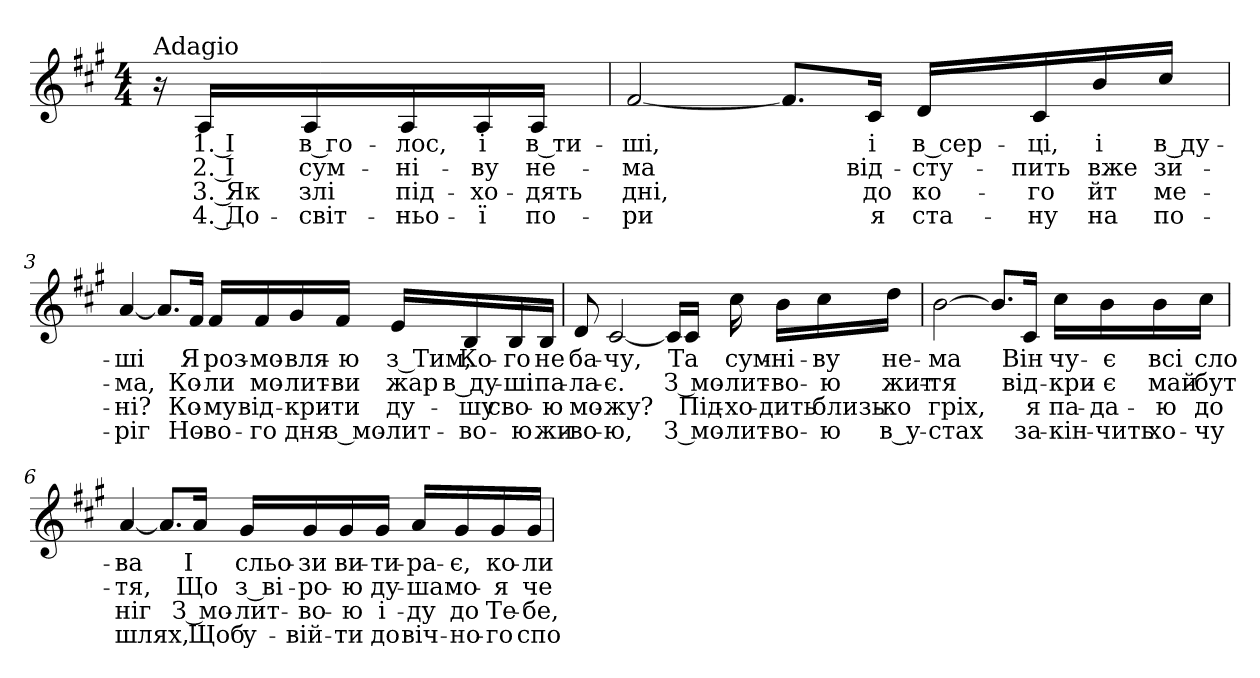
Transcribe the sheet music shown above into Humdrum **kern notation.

**kern	**text	**text	**text	**text
*part1	*part1	*part1	*part1	*part1
*staff1	*staff1	*staff1	*staff1	*staff1
!!LO:PB:g=z
*clefG2	*	*	*	*
*k[f#c#g#]	*	*	*	*
*f#:	*	*	*	*
*M4/4	*	*	*	*
*MM60	*	*	*	*
=1	=1	=1	=1	=1
!LO:TX:a:t=Adagio	!	!	!	!
16r	.	.	.	.
!	!LO:LY:b:color=#000000	!LO:LY:b:color=#000000	!LO:LY:b:color=#000000	!LO:LY:b:color=#000000
16Ai/LL	1. І	2. І	3. Як	4. До-
!	!LO:LY:b:color=#000000	!LO:LY:b:color=#000000	!LO:LY:b:color=#000000	!LO:LY:b:color=#000000
16Ai/	в го-	сум-	злі	-світ-
!	!LO:LY:b:color=#000000	!LO:LY:b:color=#000000	!LO:LY:b:color=#000000	!LO:LY:b:color=#000000
16Ai/	-лос,	-ні-	під-	-ньо-
!	!LO:LY:b:color=#000000	!LO:LY:b:color=#000000	!LO:LY:b:color=#000000	!LO:LY:b:color=#000000
16Ai/	і	-ву	-хо-	-ї
!	!LO:LY:b:color=#000000	!LO:LY:b:color=#000000	!LO:LY:b:color=#000000	!LO:LY:b:color=#000000
16Ai/JJ	в ти-	не-	-дять	по-
=2	=2	=2	=2	=2
!	!LO:LY:b:color=#000000	!LO:LY:b:color=#000000	!LO:LY:b:color=#000000	!LO:LY:b:color=#000000
[<2f#i/	-ші,	-ма	дні,	-ри
8.f#i/L]	.	.	.	.
!	!LO:LY:b:color=#000000	!LO:LY:b:color=#000000	!LO:LY:b:color=#000000	!LO:LY:b:color=#000000
16c#i/Jk	і	від-	до	я
!	!LO:LY:b:color=#000000	!LO:LY:b:color=#000000	!LO:LY:b:color=#000000	!LO:LY:b:color=#000000
16di/LL	в сер-	-сту-	ко-	ста-
!	!LO:LY:b:color=#000000	!LO:LY:b:color=#000000	!LO:LY:b:color=#000000	!LO:LY:b:color=#000000
16c#i/	-ці,	-пить	-го	-ну
!	!LO:LY:b:color=#000000	!LO:LY:b:color=#000000	!LO:LY:b:color=#000000	!LO:LY:b:color=#000000
16bi/	і	вже	йт	на
!	!LO:LY:b:color=#000000	!LO:LY:b:color=#000000	!LO:LY:b:color=#000000	!LO:LY:b:color=#000000
16cc#i/JJ	в ду-	зи-	ме-	по-
!!LO:LB:g=z
=3	=3	=3	=3	=3
!	!LO:LY:b:color=#000000	!LO:LY:b:color=#000000	!LO:LY:b:color=#000000	!LO:LY:b:color=#000000
[<4ai/	-ші	-ма,	-ні?	-ріг
8.ai/L]	.	.	.	.
!	!LO:LY:b:color=#000000	!LO:LY:b:color=#000000	!LO:LY:b:color=#000000	!LO:LY:b:color=#000000
16f#i/Jk	Я	Ко-	Ко-	Но-
!	!LO:LY:b:color=#000000	!LO:LY:b:color=#000000	!LO:LY:b:color=#000000	!LO:LY:b:color=#000000
16f#i/LL	роз-	-ли	-му	-во-
!	!LO:LY:b:color=#000000	!LO:LY:b:color=#000000	!LO:LY:b:color=#000000	!LO:LY:b:color=#000000
16f#i/	-мо-	мо-	від-	-го
!	!LO:LY:b:color=#000000	!LO:LY:b:color=#000000	!LO:LY:b:color=#000000	!LO:LY:b:color=#000000
16g#i/	-вля-	-лит-	-кри-	дня
!	!LO:LY:b:color=#000000	!LO:LY:b:color=#000000	!LO:LY:b:color=#000000	!LO:LY:b:color=#000000
16f#i/JJ	-ю	-ви	-ти	з мо-
!	!LO:LY:b:color=#000000	!LO:LY:b:color=#000000	!LO:LY:b:color=#000000	!LO:LY:b:color=#000000
16ei/LL	з Тим,	жар	ду-	-лит-
!	!LO:LY:b:color=#000000	!LO:LY:b:color=#000000	!LO:LY:b:color=#000000	!LO:LY:b:color=#000000
16Bi/	Ко-	в ду-	-шу	-во-
!	!LO:LY:b:color=#000000	!LO:LY:b:color=#000000	!LO:LY:b:color=#000000	!LO:LY:b:color=#000000
16Bi/	-го	-ші	сво-	-ю
!	!LO:LY:b:color=#000000	!LO:LY:b:color=#000000	!LO:LY:b:color=#000000	!LO:LY:b:color=#000000
16Bi/JJ	не	па-	-ю	жи-
=4	=4	=4	=4	=4
!	!LO:LY:b:color=#000000	!LO:LY:b:color=#000000	!LO:LY:b:color=#000000	!LO:LY:b:color=#000000
8di/	ба-	-ла-	мо-	-во-
!	!LO:LY:b:color=#000000	!LO:LY:b:color=#000000	!LO:LY:b:color=#000000	!LO:LY:b:color=#000000
[<2c#i/	-чу,	-є.	-жу?	-ю,
16c#i/LL]	.	.	.	.
!	!LO:LY:b:color=#000000	!LO:LY:b:color=#000000	!LO:LY:b:color=#000000	!LO:LY:b:color=#000000
16c#i/JJ	Та	З мо-	Під-	З мо-
!	!LO:LY:b:color=#000000	!LO:LY:b:color=#000000	!LO:LY:b:color=#000000	!LO:LY:b:color=#000000
16cc#i\	сум-	-лит-	-хо-	-лит-
!	!LO:LY:b:color=#000000	!LO:LY:b:color=#000000	!LO:LY:b:color=#000000	!LO:LY:b:color=#000000
16bi\LL	-ні-	-во-	-дить	-во-
!	!LO:LY:b:color=#000000	!LO:LY:b:color=#000000	!LO:LY:b:color=#000000	!LO:LY:b:color=#000000
16cc#i\	-ву	-ю	близь-	-ю
!	!LO:LY:b:color=#000000	!LO:LY:b:color=#000000	!LO:LY:b:color=#000000	!LO:LY:b:color=#000000
16ddi\JJ	не-	жит-	-ко	в у-
!!LO:LB:g=z
=5	=5	=5	=5	=5
!	!LO:LY:b:color=#000000	!LO:LY:b:color=#000000	!LO:LY:b:color=#000000	!LO:LY:b:color=#000000
[>2bi\	-ма	-тя	гріх,	-стах
8.bi/L]	.	.	.	.
!	!LO:LY:b:color=#000000	!LO:LY:b:color=#000000	!LO:LY:b:color=#000000	!LO:LY:b:color=#000000
16c#i/Jk	Він	від-	я	за-
!	!LO:LY:b:color=#000000	!LO:LY:b:color=#000000	!LO:LY:b:color=#000000	!LO:LY:b:color=#000000
16cc#i\LL	чу-	-кри-	па-	-кін-
!	!LO:LY:b:color=#000000	!LO:LY:b:color=#000000	!LO:LY:b:color=#000000	!LO:LY:b:color=#000000
16bi\	-є	-є	-да-	-чить
!	!LO:LY:b:color=#000000	!LO:LY:b:color=#000000	!LO:LY:b:color=#000000	!LO:LY:b:color=#000000
16bi\	всі	май-	-ю	хо-
!	!LO:LY:b:color=#000000	!LO:LY:b:color=#000000	!LO:LY:b:color=#000000	!LO:LY:b:color=#000000
16cc#i\JJ	сло-	-бут-	до	-чу
=6	=6	=6	=6	=6
!	!LO:LY:b:color=#000000	!LO:LY:b:color=#000000	!LO:LY:b:color=#000000	!LO:LY:b:color=#000000
[<4ai/	-ва	-тя,	ніг	шлях,
8.ai/L]	.	.	.	.
!	!LO:LY:b:color=#000000	!LO:LY:b:color=#000000	!LO:LY:b:color=#000000	!LO:LY:b:color=#000000
16ai/Jk	І	Що	З мо-	Щоб
!	!LO:LY:b:color=#000000	!LO:LY:b:color=#000000	!LO:LY:b:color=#000000	!LO:LY:b:color=#000000
16g#i/LL	сльо-	з ві-	-лит-	у-
!	!LO:LY:b:color=#000000	!LO:LY:b:color=#000000	!LO:LY:b:color=#000000	!LO:LY:b:color=#000000
16g#i/	-зи	-ро-	-во-	-вій-
!	!LO:LY:b:color=#000000	!LO:LY:b:color=#000000	!LO:LY:b:color=#000000	!LO:LY:b:color=#000000
16g#i/	ви-	-ю	-ю	-ти
!	!LO:LY:b:color=#000000	!LO:LY:b:color=#000000	!LO:LY:b:color=#000000	!LO:LY:b:color=#000000
16g#i/JJ	-ти-	ду-	і-	до
!	!LO:LY:b:color=#000000	!LO:LY:b:color=#000000	!LO:LY:b:color=#000000	!LO:LY:b:color=#000000
16ai/LL	-ра-	-ша	-ду	віч-
!	!LO:LY:b:color=#000000	!LO:LY:b:color=#000000	!LO:LY:b:color=#000000	!LO:LY:b:color=#000000
16g#i/	-є,	мо-	до	-но-
!	!LO:LY:b:color=#000000	!LO:LY:b:color=#000000	!LO:LY:b:color=#000000	!LO:LY:b:color=#000000
16g#i/	ко-	-я	Те-	-го
!	!LO:LY:b:color=#000000	!LO:LY:b:color=#000000	!LO:LY:b:color=#000000	!LO:LY:b:color=#000000
16g#i/JJ	-ли	че-	-бе,	спо-
=	=	=	=	=
*-	*-	*-	*-	*-
